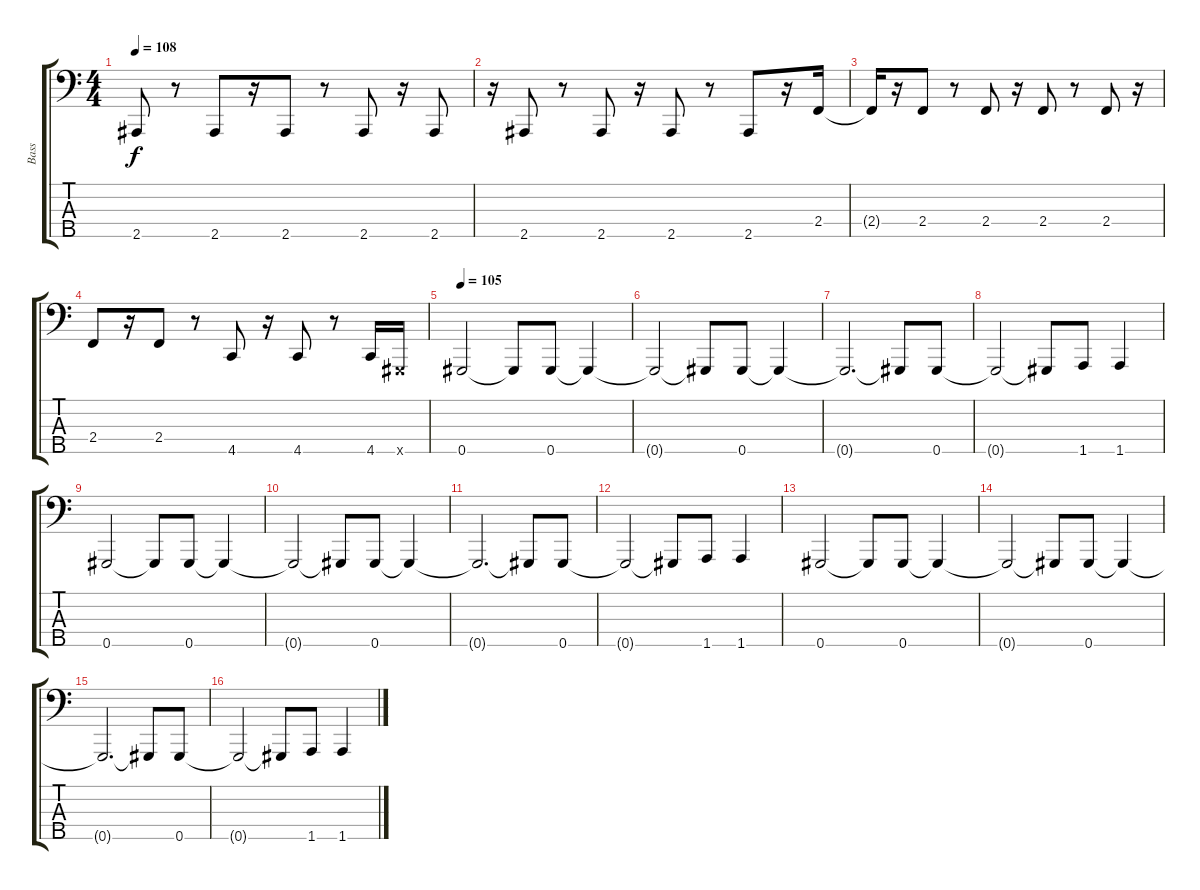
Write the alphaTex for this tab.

\track ("Bass" "Bass") {instrument electricbassfinger}
\staff {score tabs}
\tuning (Gb2 Db2 Ab1 Eb1 Ab0) {hide}
\ts (4 4)
\tempo 108
\clef f4
\ks c
2.5.8{dy f} r.8 2.5.8 r.16 2.5.8 r.8 2.5.8 r.16 2.5.8 |
r.16 2.5.8 r.8 2.5.8 r.16 2.5.8 r.8 2.5.8 r.16 2.4.16 |
2.4{t}.16 r.16 2.4.8 r.8 2.4.8 r.16 2.4.8 r.8 2.4.8 r.16 |
2.4.8 r.16 2.4.8 r.8 4.5.8 r.16 4.5.8 r.8 4.5.16 0.5{x}.16 |
\tempo 105
0.5.2 0.5{t}.8 0.5.8 0.5{t}.4 |
0.5{t}.2 0.5{t}.8 0.5.8 0.5{t}.4 |
0.5{t}.2{d} 0.5{t}.8 0.5.8 |
0.5{t}.2 0.5{t}.8 1.5.8 1.5.4 |
0.5.2 0.5{t}.8 0.5.8 0.5{t}.4 |
0.5{t}.2 0.5{t}.8 0.5.8 0.5{t}.4 |
0.5{t}.2{d} 0.5{t}.8 0.5.8 |
0.5{t}.2 0.5{t}.8 1.5.8 1.5.4 |
0.5.2 0.5{t}.8 0.5.8 0.5{t}.4 |
0.5{t}.2 0.5{t}.8 0.5.8 0.5{t}.4 |
0.5{t}.2{d} 0.5{t}.8 0.5.8 |
0.5{t}.2 0.5{t}.8 1.5.8 1.5.4
